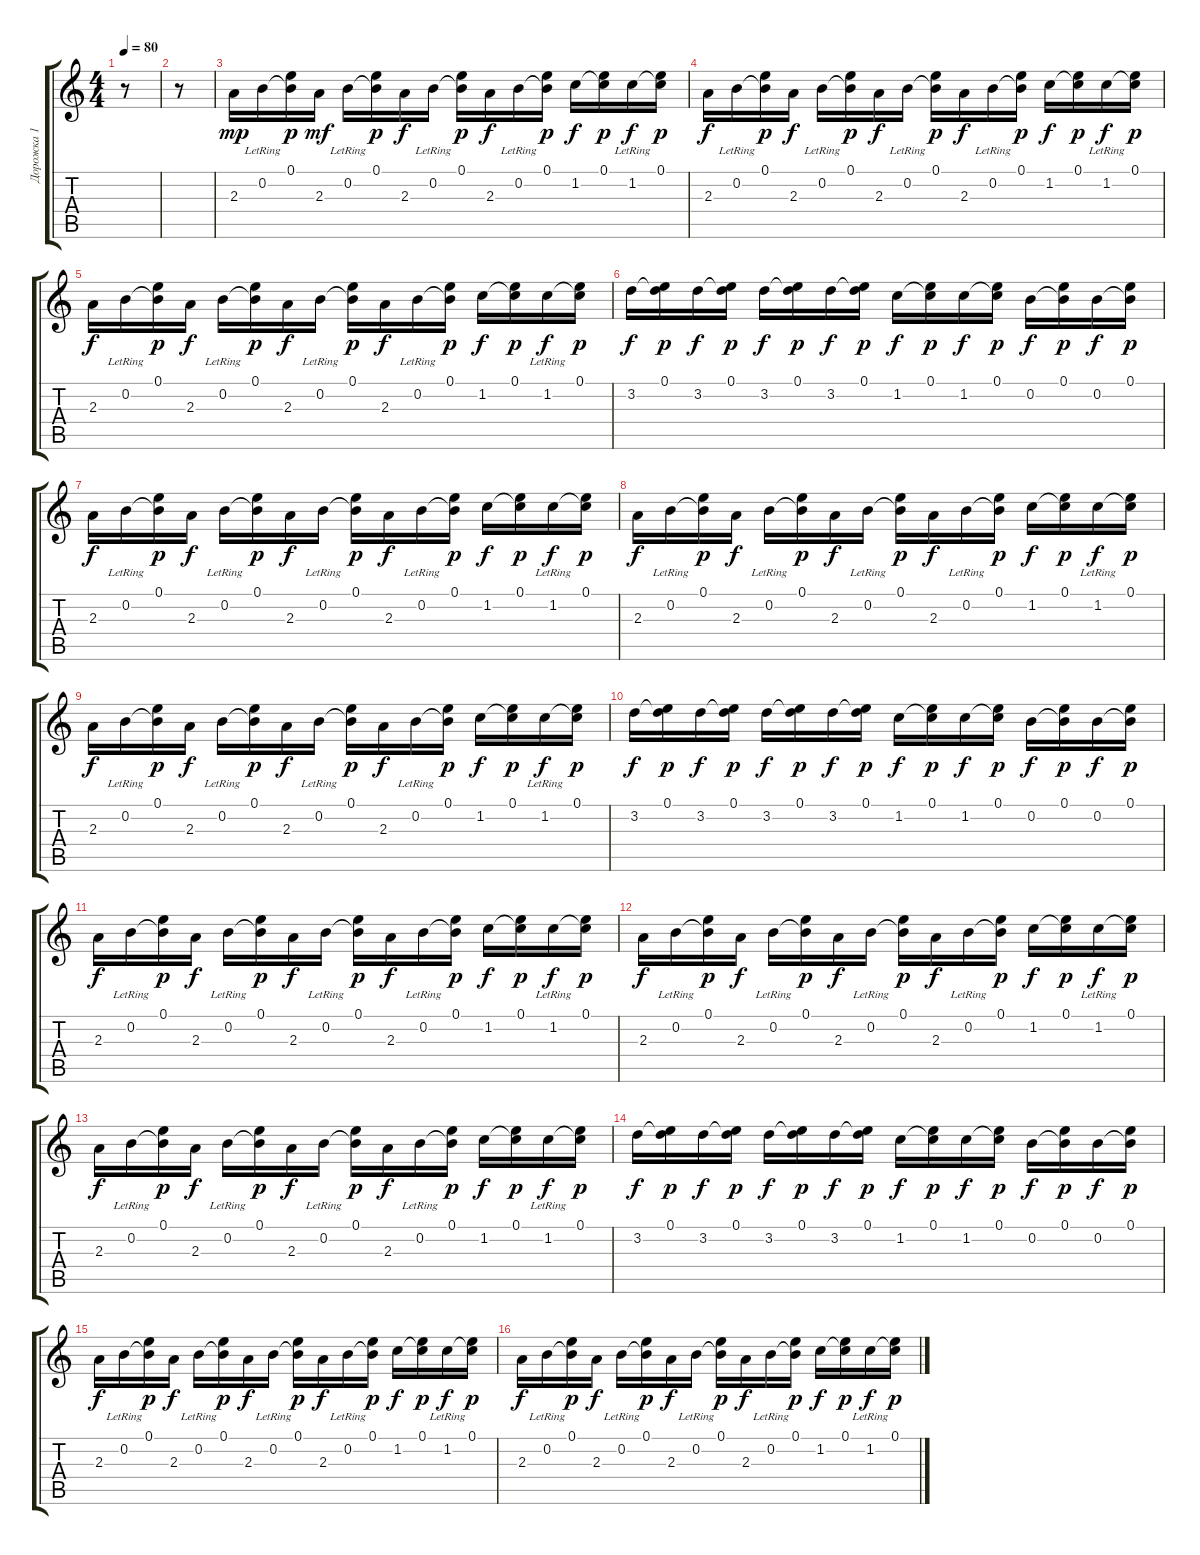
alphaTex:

\track ("Дорожка 1" "Дорожка 1") {instrument electricguitarclean}
\staff {score tabs}
\tuning (E4 B3 G3 D3 A2 E2) {hide}
\ts (4 4)
\tempo 80
\clef g2
\ks c
r.8{dy p} |
r.8 |
2.3.16{dy mp} 0.2{lr}.16 (0.1 0.2{t}).16{dy p} 2.3.16{dy mf} 0.2{lr}.16 (0.1 0.2{t}).16{dy p} 2.3.16{dy f} 0.2{lr}.16 (0.1 0.2{t}).16{dy p} 2.3.16{dy f} 0.2{lr}.16 (0.1 0.2{t}).16{dy p} 1.2.16{dy f} (0.1 1.2{t}).16{dy p} 1.2{lr}.16{dy f} (0.1 1.2{t}).16{dy p} |
2.3.16{dy f} 0.2{lr}.16 (0.1 0.2{t}).16{dy p} 2.3.16{dy f} 0.2{lr}.16 (0.1 0.2{t}).16{dy p} 2.3.16{dy f} 0.2{lr}.16 (0.1 0.2{t}).16{dy p} 2.3.16{dy f} 0.2{lr}.16 (0.1 0.2{t}).16{dy p} 1.2.16{dy f} (0.1 1.2{t}).16{dy p} 1.2{lr}.16{dy f} (0.1 1.2{t}).16{dy p} |
2.3.16{dy f} 0.2{lr}.16 (0.1 0.2{t}).16{dy p} 2.3.16{dy f} 0.2{lr}.16 (0.1 0.2{t}).16{dy p} 2.3.16{dy f} 0.2{lr}.16 (0.1 0.2{t}).16{dy p} 2.3.16{dy f} 0.2{lr}.16 (0.1 0.2{t}).16{dy p} 1.2.16{dy f} (0.1 1.2{t}).16{dy p} 1.2{lr}.16{dy f} (0.1 1.2{t}).16{dy p} |
3.2.16{dy f} (0.1 3.2{t}).16{dy p} 3.2.16{dy f} (0.1 3.2{t}).16{dy p} 3.2.16{dy f} (0.1 3.2{t}).16{dy p} 3.2.16{dy f} (0.1 3.2{t}).16{dy p} 1.2.16{dy f} (0.1 1.2{t}).16{dy p} 1.2.16{dy f} (0.1 1.2{t}).16{dy p} 0.2.16{dy f} (0.1 0.2{t}).16{dy p} 0.2.16{dy f} (0.1 0.2{t}).16{dy p} |
2.3.16{dy f} 0.2{lr}.16 (0.1 0.2{t}).16{dy p} 2.3.16{dy f} 0.2{lr}.16 (0.1 0.2{t}).16{dy p} 2.3.16{dy f} 0.2{lr}.16 (0.1 0.2{t}).16{dy p} 2.3.16{dy f} 0.2{lr}.16 (0.1 0.2{t}).16{dy p} 1.2.16{dy f} (0.1 1.2{t}).16{dy p} 1.2{lr}.16{dy f} (0.1 1.2{t}).16{dy p} |
2.3.16{dy f} 0.2{lr}.16 (0.1 0.2{t}).16{dy p} 2.3.16{dy f} 0.2{lr}.16 (0.1 0.2{t}).16{dy p} 2.3.16{dy f} 0.2{lr}.16 (0.1 0.2{t}).16{dy p} 2.3.16{dy f} 0.2{lr}.16 (0.1 0.2{t}).16{dy p} 1.2.16{dy f} (0.1 1.2{t}).16{dy p} 1.2{lr}.16{dy f} (0.1 1.2{t}).16{dy p} |
2.3.16{dy f} 0.2{lr}.16 (0.1 0.2{t}).16{dy p} 2.3.16{dy f} 0.2{lr}.16 (0.1 0.2{t}).16{dy p} 2.3.16{dy f} 0.2{lr}.16 (0.1 0.2{t}).16{dy p} 2.3.16{dy f} 0.2{lr}.16 (0.1 0.2{t}).16{dy p} 1.2.16{dy f} (0.1 1.2{t}).16{dy p} 1.2{lr}.16{dy f} (0.1 1.2{t}).16{dy p} |
3.2.16{dy f} (0.1 3.2{t}).16{dy p} 3.2.16{dy f} (0.1 3.2{t}).16{dy p} 3.2.16{dy f} (0.1 3.2{t}).16{dy p} 3.2.16{dy f} (0.1 3.2{t}).16{dy p} 1.2.16{dy f} (0.1 1.2{t}).16{dy p} 1.2.16{dy f} (0.1 1.2{t}).16{dy p} 0.2.16{dy f} (0.1 0.2{t}).16{dy p} 0.2.16{dy f} (0.1 0.2{t}).16{dy p} |
2.3.16{dy f} 0.2{lr}.16 (0.1 0.2{t}).16{dy p} 2.3.16{dy f} 0.2{lr}.16 (0.1 0.2{t}).16{dy p} 2.3.16{dy f} 0.2{lr}.16 (0.1 0.2{t}).16{dy p} 2.3.16{dy f} 0.2{lr}.16 (0.1 0.2{t}).16{dy p} 1.2.16{dy f} (0.1 1.2{t}).16{dy p} 1.2{lr}.16{dy f} (0.1 1.2{t}).16{dy p} |
2.3.16{dy f} 0.2{lr}.16 (0.1 0.2{t}).16{dy p} 2.3.16{dy f} 0.2{lr}.16 (0.1 0.2{t}).16{dy p} 2.3.16{dy f} 0.2{lr}.16 (0.1 0.2{t}).16{dy p} 2.3.16{dy f} 0.2{lr}.16 (0.1 0.2{t}).16{dy p} 1.2.16{dy f} (0.1 1.2{t}).16{dy p} 1.2{lr}.16{dy f} (0.1 1.2{t}).16{dy p} |
2.3.16{dy f} 0.2{lr}.16 (0.1 0.2{t}).16{dy p} 2.3.16{dy f} 0.2{lr}.16 (0.1 0.2{t}).16{dy p} 2.3.16{dy f} 0.2{lr}.16 (0.1 0.2{t}).16{dy p} 2.3.16{dy f} 0.2{lr}.16 (0.1 0.2{t}).16{dy p} 1.2.16{dy f} (0.1 1.2{t}).16{dy p} 1.2{lr}.16{dy f} (0.1 1.2{t}).16{dy p} |
3.2.16{dy f} (0.1 3.2{t}).16{dy p} 3.2.16{dy f} (0.1 3.2{t}).16{dy p} 3.2.16{dy f} (0.1 3.2{t}).16{dy p} 3.2.16{dy f} (0.1 3.2{t}).16{dy p} 1.2.16{dy f} (0.1 1.2{t}).16{dy p} 1.2.16{dy f} (0.1 1.2{t}).16{dy p} 0.2.16{dy f} (0.1 0.2{t}).16{dy p} 0.2.16{dy f} (0.1 0.2{t}).16{dy p} |
2.3.16{dy f} 0.2{lr}.16 (0.1 0.2{t}).16{dy p} 2.3.16{dy f} 0.2{lr}.16 (0.1 0.2{t}).16{dy p} 2.3.16{dy f} 0.2{lr}.16 (0.1 0.2{t}).16{dy p} 2.3.16{dy f} 0.2{lr}.16 (0.1 0.2{t}).16{dy p} 1.2.16{dy f} (0.1 1.2{t}).16{dy p} 1.2{lr}.16{dy f} (0.1 1.2{t}).16{dy p} |
2.3.16{dy f} 0.2{lr}.16 (0.1 0.2{t}).16{dy p} 2.3.16{dy f} 0.2{lr}.16 (0.1 0.2{t}).16{dy p} 2.3.16{dy f} 0.2{lr}.16 (0.1 0.2{t}).16{dy p} 2.3.16{dy f} 0.2{lr}.16 (0.1 0.2{t}).16{dy p} 1.2.16{dy f} (0.1 1.2{t}).16{dy p} 1.2{lr}.16{dy f} (0.1 1.2{t}).16{dy p}
